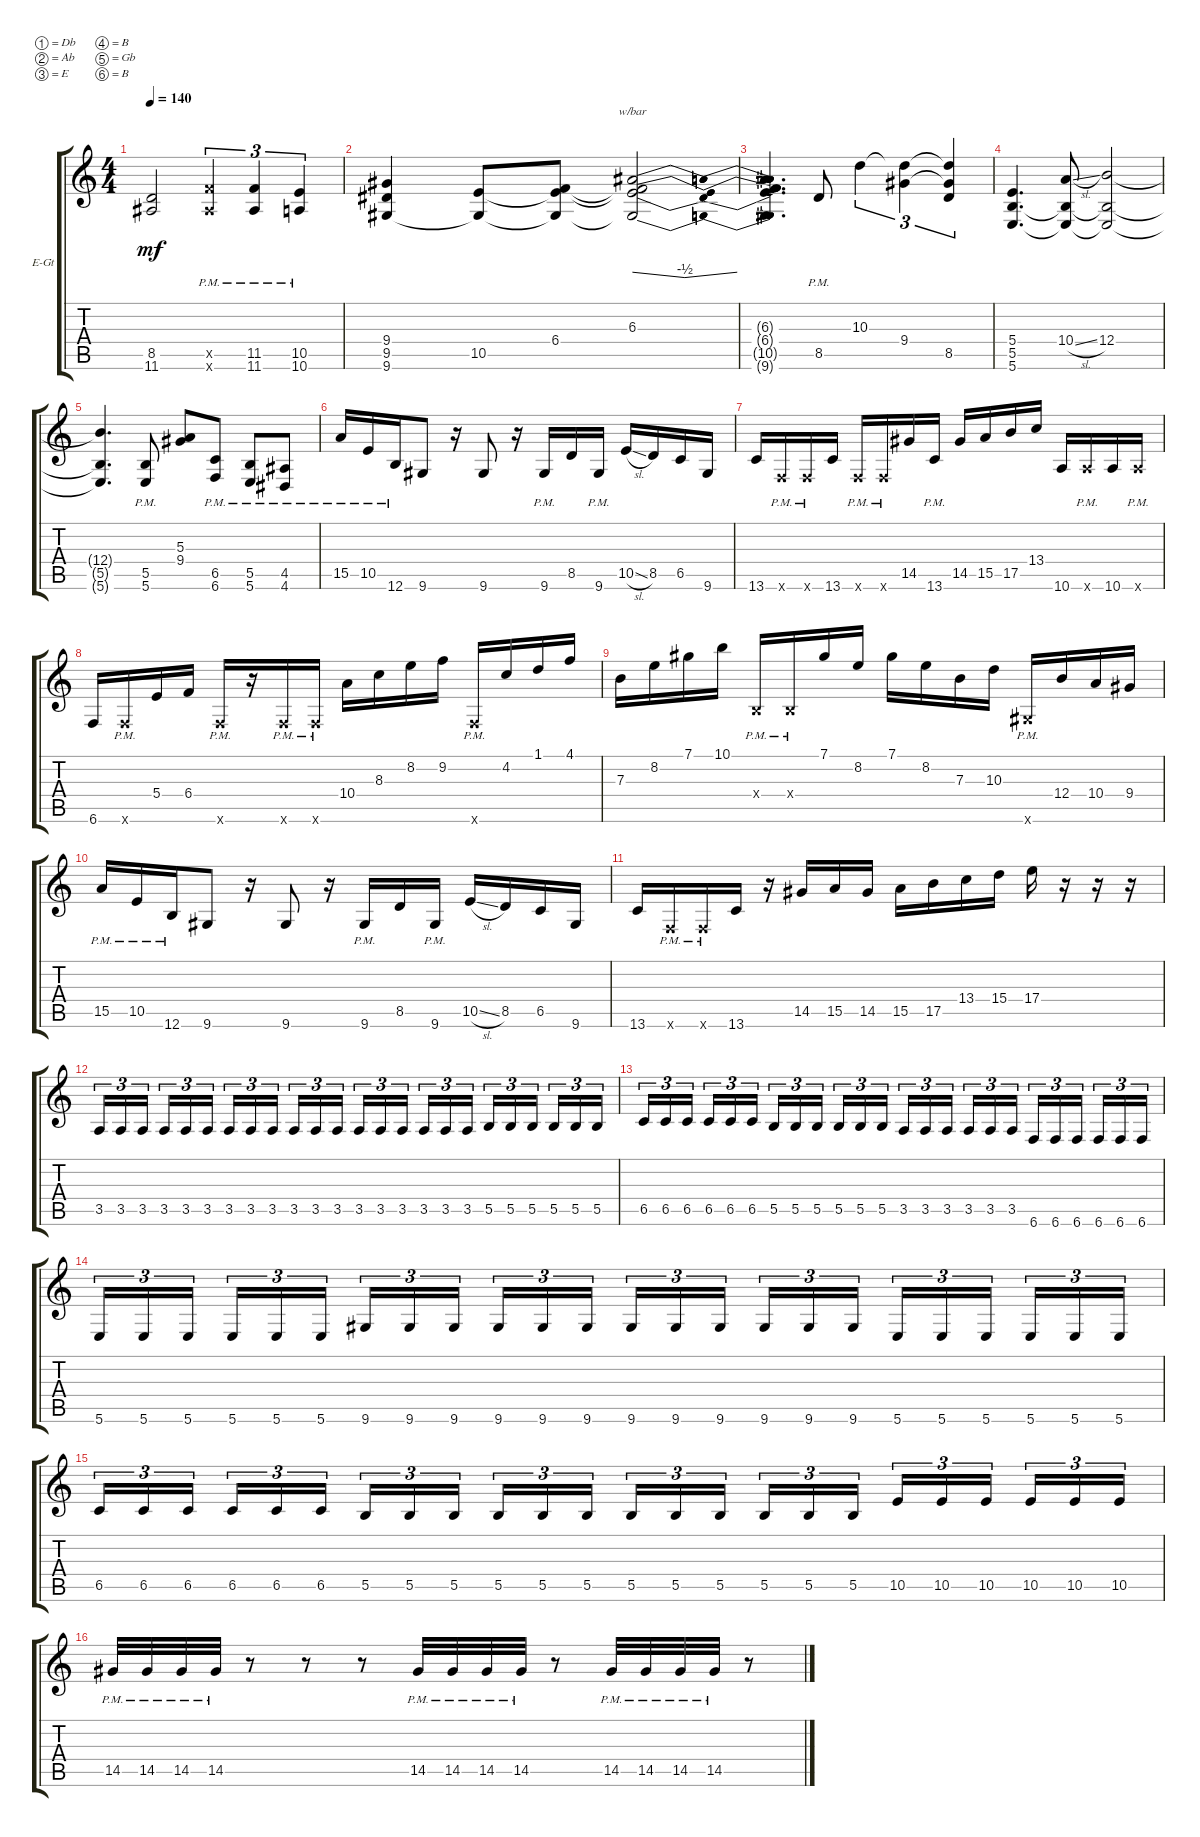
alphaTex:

\defaultSystemsLayout 4
\bracketExtendMode groupsimilarinstruments
\firstSystemTrackNameOrientation horizontal
\otherSystemsTrackNameOrientation horizontal
\track ("Electric Guitar" "E-Gt") {instrument distortionguitar}
\staff {score tabs}
\tuning (Db4 Ab3 E3 B2 Gb2 B1)
\ts (4 4)
\tempo 140
\clef g2
\ks c
(11.6{t} 8.5{t}).2{dy mf} (11.6{pm x} 11.5{pm x}).4{tu (3 2)} (11.6{pm} 11.5{pm}).4{tu (3 2)} (10.6{pm} 10.5{pm}).4{tu (3 2)} |
(9.6 9.5 9.4).4 (9.6{t} 10.5).8 (6.4 10.5{t} 9.6{t}).8 (6.3 6.4{t} 10.5{t} 9.6{t}).2{tbe (dip default 10.799999999999999 0 16.8 -2 17.4 -2 21 0)} |
(6.3{t} 6.4{t} 10.5{t} 9.6{t}).4{d} 8.5{pm}.8 10.3.4{tu (3 2)} (9.4 10.3{t}).4{tu (3 2)} (8.5 9.4{t} 10.3{t}).4{tu (3 2)} |
(5.6 5.5 5.4).4{d} (10.4{sl} 5.5{t} 5.6{t}).8 (12.4 5.5{t} 5.6{t}).2 |
(12.4{t} 5.5{t} 5.6{t}).4{d} (5.6{pm} 5.5{pm}).8 (9.4 5.3).8 (6.6{pm} 6.5{pm}).8 (5.5{pm} 5.6{pm}).8 (4.6{pm} 4.5{pm}).8 |
15.5{pm}.16 10.5{pm}.16 12.6{pm}.16 9.6.8 r.16 9.6.8 r.16 9.6{pm}.16 8.5.16 9.6{pm}.16 10.5{sl}.16 8.5.16 6.5.16 9.6.16 |
13.6.16 6.6{pm x}.16 6.6{pm x}.16 13.6.16 6.6{pm x}.16 6.6{pm x}.16 14.5.16 13.6{pm}.16 14.5.16 15.5.16 17.5.16 13.4.16 10.6.16 10.6{pm x}.16 10.6.16 10.6{pm x}.16 |
6.6.16 6.6{pm x}.16 5.4.16 6.4.16 6.6{pm x}.16 r.16 6.6{pm x}.16 6.6{pm x}.16 10.4.16 8.3.16 8.2.16 9.2.16 6.6{pm x}.16 4.2.16 1.1.16 4.1.16 |
7.3.16 8.2.16 7.1.16 10.1.16 0.4{pm x}.16 0.4{pm x}.16 7.1.16 8.2.16 7.1.16 8.2.16 7.3.16 10.3.16 9.6{pm x}.16 12.4.16 10.4.16 9.4.16 |
15.5{pm}.16 10.5{pm}.16 12.6{pm}.16 9.6.8 r.16 9.6.8 r.16 9.6{pm}.16 8.5.16 9.6{pm}.16 10.5{sl}.16 8.5.16 6.5.16 9.6.16 |
13.6.16 6.6{pm x}.16 6.6{pm x}.16 13.6.16 r.16 14.5.16 15.5.16 14.5.16 15.5.16 17.5.16 13.4.16 15.4.16 17.4.16 r.16 r.16 r.16 |
3.5.16{tu (3 2)} 3.5.16{tu (3 2)} 3.5.16{tu (3 2)} 3.5.16{tu (3 2)} 3.5.16{tu (3 2)} 3.5.16{tu (3 2)} 3.5.16{tu (3 2)} 3.5.16{tu (3 2)} 3.5.16{tu (3 2)} 3.5.16{tu (3 2)} 3.5.16{tu (3 2)} 3.5.16{tu (3 2)} 3.5.16{tu (3 2)} 3.5.16{tu (3 2)} 3.5.16{tu (3 2)} 3.5.16{tu (3 2)} 3.5.16{tu (3 2)} 3.5.16{tu (3 2)} 5.5.16{tu (3 2)} 5.5.16{tu (3 2)} 5.5.16{tu (3 2)} 5.5.16{tu (3 2)} 5.5.16{tu (3 2)} 5.5.16{tu (3 2)} |
6.5.16{tu (3 2)} 6.5.16{tu (3 2)} 6.5.16{tu (3 2)} 6.5.16{tu (3 2)} 6.5.16{tu (3 2)} 6.5.16{tu (3 2)} 5.5.16{tu (3 2)} 5.5.16{tu (3 2)} 5.5.16{tu (3 2)} 5.5.16{tu (3 2)} 5.5.16{tu (3 2)} 5.5.16{tu (3 2)} 3.5.16{tu (3 2)} 3.5.16{tu (3 2)} 3.5.16{tu (3 2)} 3.5.16{tu (3 2)} 3.5.16{tu (3 2)} 3.5.16{tu (3 2)} 6.6.16{tu (3 2)} 6.6.16{tu (3 2)} 6.6.16{tu (3 2)} 6.6.16{tu (3 2)} 6.6.16{tu (3 2)} 6.6.16{tu (3 2)} |
5.6.16{tu (3 2)} 5.6.16{tu (3 2)} 5.6.16{tu (3 2)} 5.6.16{tu (3 2)} 5.6.16{tu (3 2)} 5.6.16{tu (3 2)} 9.6.16{tu (3 2)} 9.6.16{tu (3 2)} 9.6.16{tu (3 2)} 9.6.16{tu (3 2)} 9.6.16{tu (3 2)} 9.6.16{tu (3 2)} 9.6.16{tu (3 2)} 9.6.16{tu (3 2)} 9.6.16{tu (3 2)} 9.6.16{tu (3 2)} 9.6.16{tu (3 2)} 9.6.16{tu (3 2)} 5.6.16{tu (3 2)} 5.6.16{tu (3 2)} 5.6.16{tu (3 2)} 5.6.16{tu (3 2)} 5.6.16{tu (3 2)} 5.6.16{tu (3 2)} |
6.5.16{tu (3 2)} 6.5.16{tu (3 2)} 6.5.16{tu (3 2)} 6.5.16{tu (3 2)} 6.5.16{tu (3 2)} 6.5.16{tu (3 2)} 5.5.16{tu (3 2)} 5.5.16{tu (3 2)} 5.5.16{tu (3 2)} 5.5.16{tu (3 2)} 5.5.16{tu (3 2)} 5.5.16{tu (3 2)} 5.5.16{tu (3 2)} 5.5.16{tu (3 2)} 5.5.16{tu (3 2)} 5.5.16{tu (3 2)} 5.5.16{tu (3 2)} 5.5.16{tu (3 2)} 10.5.16{tu (3 2)} 10.5.16{tu (3 2)} 10.5.16{tu (3 2)} 10.5.16{tu (3 2)} 10.5.16{tu (3 2)} 10.5.16{tu (3 2)} |
14.5{pm}.32 14.5{pm}.32 14.5{pm}.32 14.5{pm}.32 r.8 r.8 r.8 14.5{pm}.32 14.5{pm}.32 14.5{pm}.32 14.5{pm}.32 r.8 14.5{pm}.32 14.5{pm}.32 14.5{pm}.32 14.5{pm}.32 r.8
